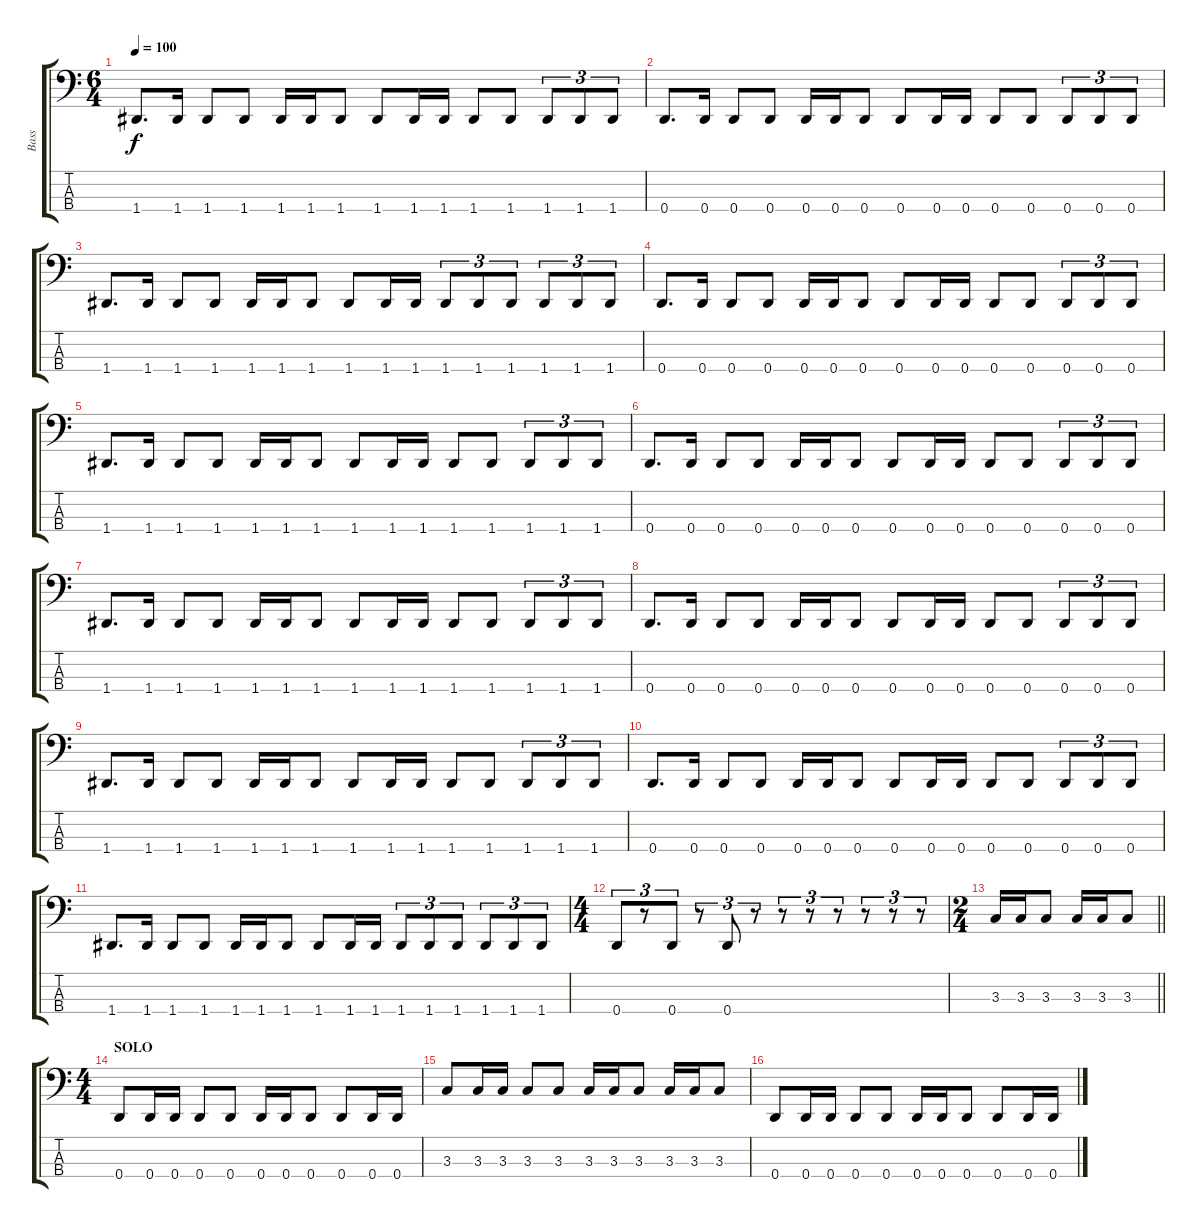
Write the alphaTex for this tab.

\track ("Bass" "Bass") {instrument electricbassfinger}
\staff {score tabs}
\tuning (G2 D2 A1 D1) {hide}
\ts (6 4)
\tempo 100
\clef f4
\ks c
1.4.8{d dy f} 1.4.16 1.4.8 1.4.8 1.4.16 1.4.16 1.4.8 1.4.8 1.4.16 1.4.16 1.4.8 1.4.8 1.4.8{tu (3 2)} 1.4.8{tu (3 2)} 1.4.8{tu (3 2)} |
0.4.8{d} 0.4.16 0.4.8 0.4.8 0.4.16 0.4.16 0.4.8 0.4.8 0.4.16 0.4.16 0.4.8 0.4.8 0.4.8{tu (3 2)} 0.4.8{tu (3 2)} 0.4.8{tu (3 2)} |
1.4.8{d} 1.4.16 1.4.8 1.4.8 1.4.16 1.4.16 1.4.8 1.4.8 1.4.16 1.4.16 1.4.8{tu (3 2)} 1.4.8{tu (3 2)} 1.4.8{tu (3 2)} 1.4.8{tu (3 2)} 1.4.8{tu (3 2)} 1.4.8{tu (3 2)} |
0.4.8{d} 0.4.16 0.4.8 0.4.8 0.4.16 0.4.16 0.4.8 0.4.8 0.4.16 0.4.16 0.4.8 0.4.8 0.4.8{tu (3 2)} 0.4.8{tu (3 2)} 0.4.8{tu (3 2)} |
1.4.8{d} 1.4.16 1.4.8 1.4.8 1.4.16 1.4.16 1.4.8 1.4.8 1.4.16 1.4.16 1.4.8 1.4.8 1.4.8{tu (3 2)} 1.4.8{tu (3 2)} 1.4.8{tu (3 2)} |
0.4.8{d} 0.4.16 0.4.8 0.4.8 0.4.16 0.4.16 0.4.8 0.4.8 0.4.16 0.4.16 0.4.8 0.4.8 0.4.8{tu (3 2)} 0.4.8{tu (3 2)} 0.4.8{tu (3 2)} |
1.4.8{d} 1.4.16 1.4.8 1.4.8 1.4.16 1.4.16 1.4.8 1.4.8 1.4.16 1.4.16 1.4.8 1.4.8 1.4.8{tu (3 2)} 1.4.8{tu (3 2)} 1.4.8{tu (3 2)} |
0.4.8{d} 0.4.16 0.4.8 0.4.8 0.4.16 0.4.16 0.4.8 0.4.8 0.4.16 0.4.16 0.4.8 0.4.8 0.4.8{tu (3 2)} 0.4.8{tu (3 2)} 0.4.8{tu (3 2)} |
1.4.8{d} 1.4.16 1.4.8 1.4.8 1.4.16 1.4.16 1.4.8 1.4.8 1.4.16 1.4.16 1.4.8 1.4.8 1.4.8{tu (3 2)} 1.4.8{tu (3 2)} 1.4.8{tu (3 2)} |
0.4.8{d} 0.4.16 0.4.8 0.4.8 0.4.16 0.4.16 0.4.8 0.4.8 0.4.16 0.4.16 0.4.8 0.4.8 0.4.8{tu (3 2)} 0.4.8{tu (3 2)} 0.4.8{tu (3 2)} |
1.4.8{d} 1.4.16 1.4.8 1.4.8 1.4.16 1.4.16 1.4.8 1.4.8 1.4.16 1.4.16 1.4.8{tu (3 2)} 1.4.8{tu (3 2)} 1.4.8{tu (3 2)} 1.4.8{tu (3 2)} 1.4.8{tu (3 2)} 1.4.8{tu (3 2)} |
\ts (4 4)
0.4.8{tu (3 2)} r.8{tu (3 2)} 0.4.8{tu (3 2)} r.8{tu (3 2)} 0.4.8{tu (3 2)} r.8{tu (3 2)} r.8{tu (3 2)} r.8{tu (3 2)} r.8{tu (3 2)} r.8{tu (3 2)} r.8{tu (3 2)} r.8{tu (3 2)} |
\ts (2 4)
\barLineRight lightlight
3.3.16 3.3.16 3.3.8 3.3.16 3.3.16 3.3.8 |
\ts (4 4)
\section ("" "SOLO")
0.4.8 0.4.16 0.4.16 0.4.8 0.4.8 0.4.16 0.4.16 0.4.8 0.4.8 0.4.16 0.4.16 |
3.3.8 3.3.16 3.3.16 3.3.8 3.3.8 3.3.16 3.3.16 3.3.8 3.3.16 3.3.16 3.3.8 |
0.4.8 0.4.16 0.4.16 0.4.8 0.4.8 0.4.16 0.4.16 0.4.8 0.4.8 0.4.16 0.4.16
